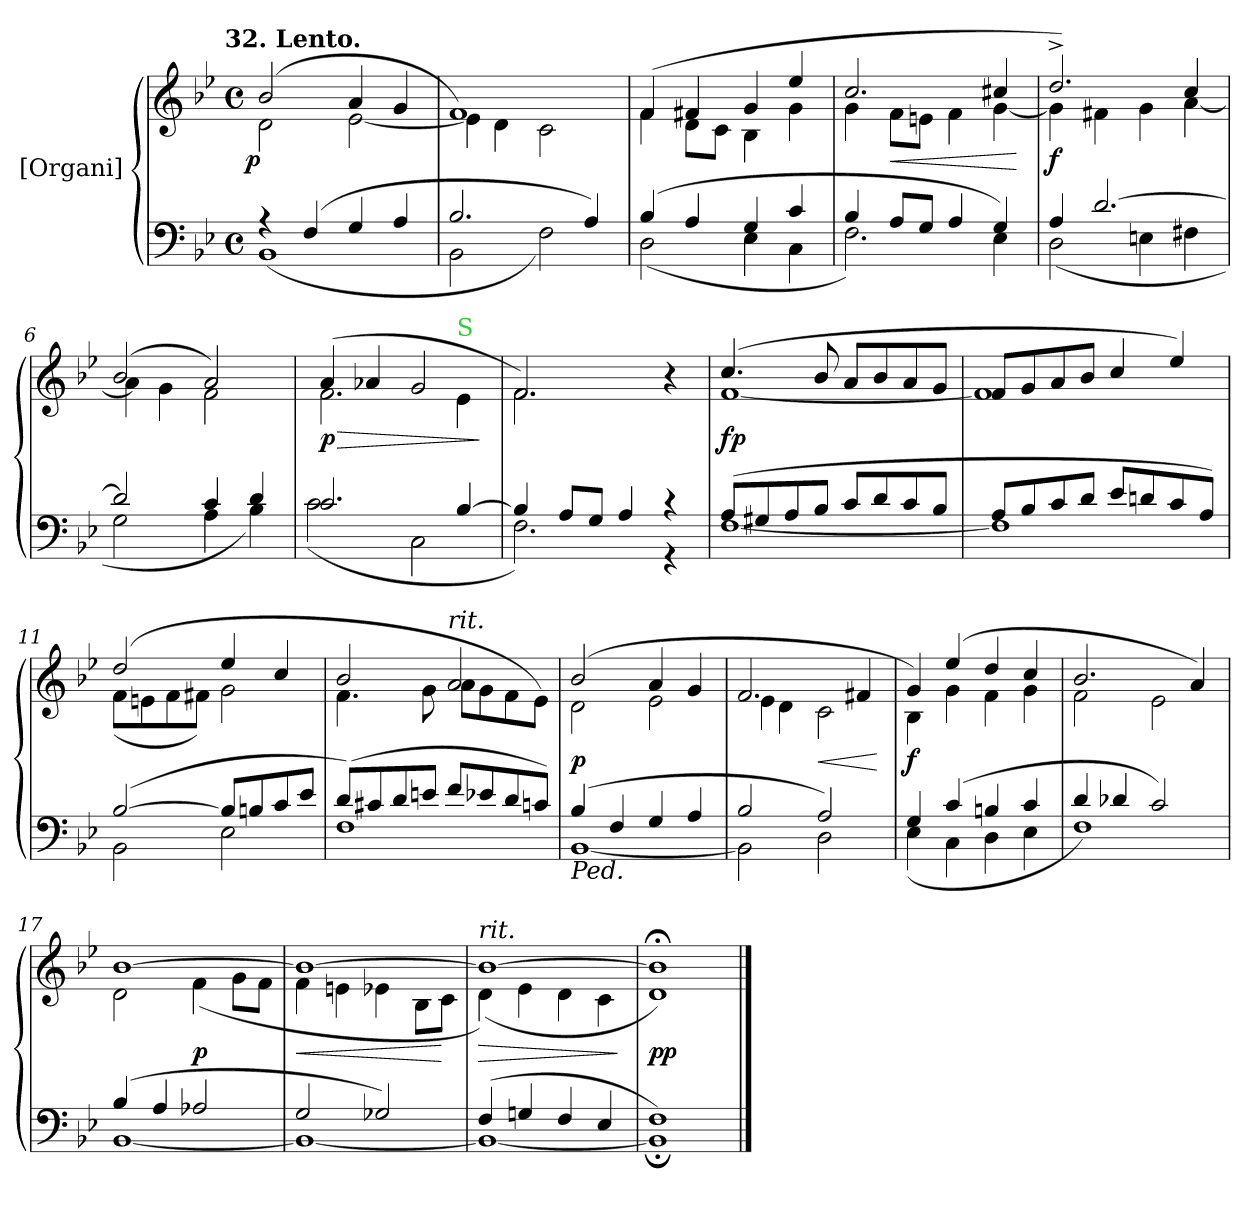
**kern	**kern	**dynam
*part2	*part1	*part1
*staff2	*staff1	*staff1
*	*I"[Organi]	*
*clefF4	*clefG2	*
*k[b-e-]	*k[b-e-]	*
!!LO:TX:omd:t=32. Lento.
*M4/4	*M4/4	*
*met(c)	*met(c)	*
=1	=1	=1
*^	*^	*
!	!	!	!	!LO:DY:rj
4r	(1BB-\	(2b-/	2d\	p
(4F/	.	.	.	.
4G/	.	4a/	[2e-\	.
4A/	.	4g/	.	.
=2	=2	=2	=2	=2
2.B-/	2BB-\	1f/)	4e-\]	.
.	.	.	4d\	.
.	2F\)	.	2c\	.
4A/)	.	.	.	.
=3	=3	=3	=3	=3
(4B-/	(2D\	(4f/	4f\	.
4A/	.	4f#X/	8d\L	.
.	.	.	8c\J	.
4G/	4E-\	4g/	4B-\	.
4c/	4C\	4ee-/	4g\	.
=4	=4	=4	=4	=4
4B-/	2.F\)	2.cc/	4g\	.
!	!	!	!	!LO:HP:b
8A/L	.	.	8f\L	<
8G/J	.	.	8en\J	.
4A/	.	.	4f\	.
4G/)	4E-\	4cc#X/	[4g\	.
*v	*v	*	*	*
*	*v	*v	*
.	.	[
=5	=5	=5
*^	*^	*
4A/	(2D\	2.dd^/)	4g\]	f
[2.d/	.	.	4f#X\	.
.	4En\	.	4g\	.
.	4F#X\	4cc/	[4a\	.
=6	=6	=6	=6	=6
2d/]	2G\	(2b-/	4a\]	.
.	.	.	4g\	.
4c/	4A\	2a/)	2f\	.
4d/	4B-\)	.	.	.
=7	=7	=7	=7	=7
!	!	!	!	!LO:HP:b
2.c/	(2c\	(4a/	2.f\	> p
.	.	4a-X/	.	.
.	2C\	2g/	.	.
!	!	!	!LO:TX:a:color=limegreen:t=S	!
[4B-/	.	.	4e-\	.
*v	*v	*	*	*
*	*v	*v	*
.	.	]
=8	=8	=8
*^	*^	*
4B-/]	2.F\)	2.f/)	2.f\	.
8A/L	.	.	.	.
8G/J	.	.	.	.
4A/	.	.	.	.
4r	4r	4r	4ryy	.
=9	=9	=9	=9	=9
(8A/L	[1F\	(4.cc/	[1f\	fp
8G#X/	.	.	.	.
8A/	.	.	.	.
8B-/J	.	8b-/	.	.
8c/L	.	8a/L	.	.
8d/	.	8b-/	.	.
8c/	.	8a/	.	.
8B-/J	.	8g/J	.	.
=10	=10	=10	=10	=10
8A/L	1F\]	8f/L	1f\]	.
8B-/	.	8g/	.	.
8c/	.	8a/	.	.
8d/J	.	8b-/J	.	.
8e-/L	.	4cc/	.	.
8dn/	.	.	.	.
8c/	.	4ee-/)	.	.
8A/J)	.	.	.	.
=11	=11	=11	=11	=11
([2B-/	2BB-\	(2dd/	(8f\L	.
.	.	.	8en\	.
.	.	.	8f\	.
.	.	.	8f#X\J)	.
8B-/L]	2E-\	4ee-/	2g\	.
8Bn/	.	.	.	.
8c/	.	4cc/	.	.
8e-/J	.	.	.	.
=12	=12	=12	=12	=12
(8d/L)	1F\	2b-/	4.f\	.
8c#X/	.	.	.	.
8d/	.	.	.	.
8en/J	.	.	8g\	.
!	!	!LO:TX:a:i:t=rit.	!	!
8f/L	.	2a/	8a\L	.
8e-X/	.	.	8g\	.
8d/	.	.	8f\	.
8cn/J)	.	.	8e-\J)	.
=13	=13	=13	=13	=13
!LO:TX:b:i:t=Ped.	!	!	!	!
(4B-/	[1BB-\	(2b-/	2d\	p
4F/	.	.	.	.
4G/	.	4a/	2e-\	.
4A/	.	4g/	.	.
=14	=14	=14	=14	=14
2B-/	2BB-\]	2.f/	4e-\	.
.	.	.	4d\	.
!	!	!	!	!LO:HP:b
2A/)	2D\	.	2c\	<
.	.	4f#X/	.	.
*v	*v	*	*	*
*	*v	*v	*
.	.	[
=15	=15	=15
*^	*^	*
4G/	(4E-\	4g/)	4B-\	f
(4c/	4C\	(4ee-/	4g\	.
4Bn/	4D\	4dd/	4f\	.
4c/	4E-\	4cc/	4g\	.
=16	=16	=16	=16	=16
4d/	1F\)	2.b-/	2f\	.
4d-X/	.	.	.	.
2c/)	.	.	2e-\	.
.	.	4a/)	.	.
=17	=17	=17	=17	=17
(4B-/	[1BB-\	[1b-/	2d\	.
4A/	.	.	.	.
2A-X/	.	.	(4f\	p
.	.	.	8g\L	.
.	.	.	8f\J	.
=18	=18	=18	=18	=18
!	!	!	!	!LO:HP:b
2G/	1BB-\_	1b-/_	4f\	<
.	.	.	4en\	.
2G-X/)	.	.	4e-X\	.
.	.	.	8B-\L	.
.	.	.	8c\J	[
=19	=19	=19	=19	=19
!	!	!LO:TX:a:i:t=rit.	!	!
!	!	!	!	!LO:HP:b
(4F/	1BB-\_	1b-/_	(4d\)	>
4Gn/	.	.	4e-\	.
4F/	.	.	4d\	.
4E-/	.	.	4c\	.
*v	*v	*	*	*
*	*v	*v	*
.	.	]
=20	=20	=20
*^	*^	*
1F/)	1BB-;<\]	1b-;</]	1d\)	pp
*v	*v	*	*	*
*	*v	*v	*
==	==	==
*-	*-	*-
